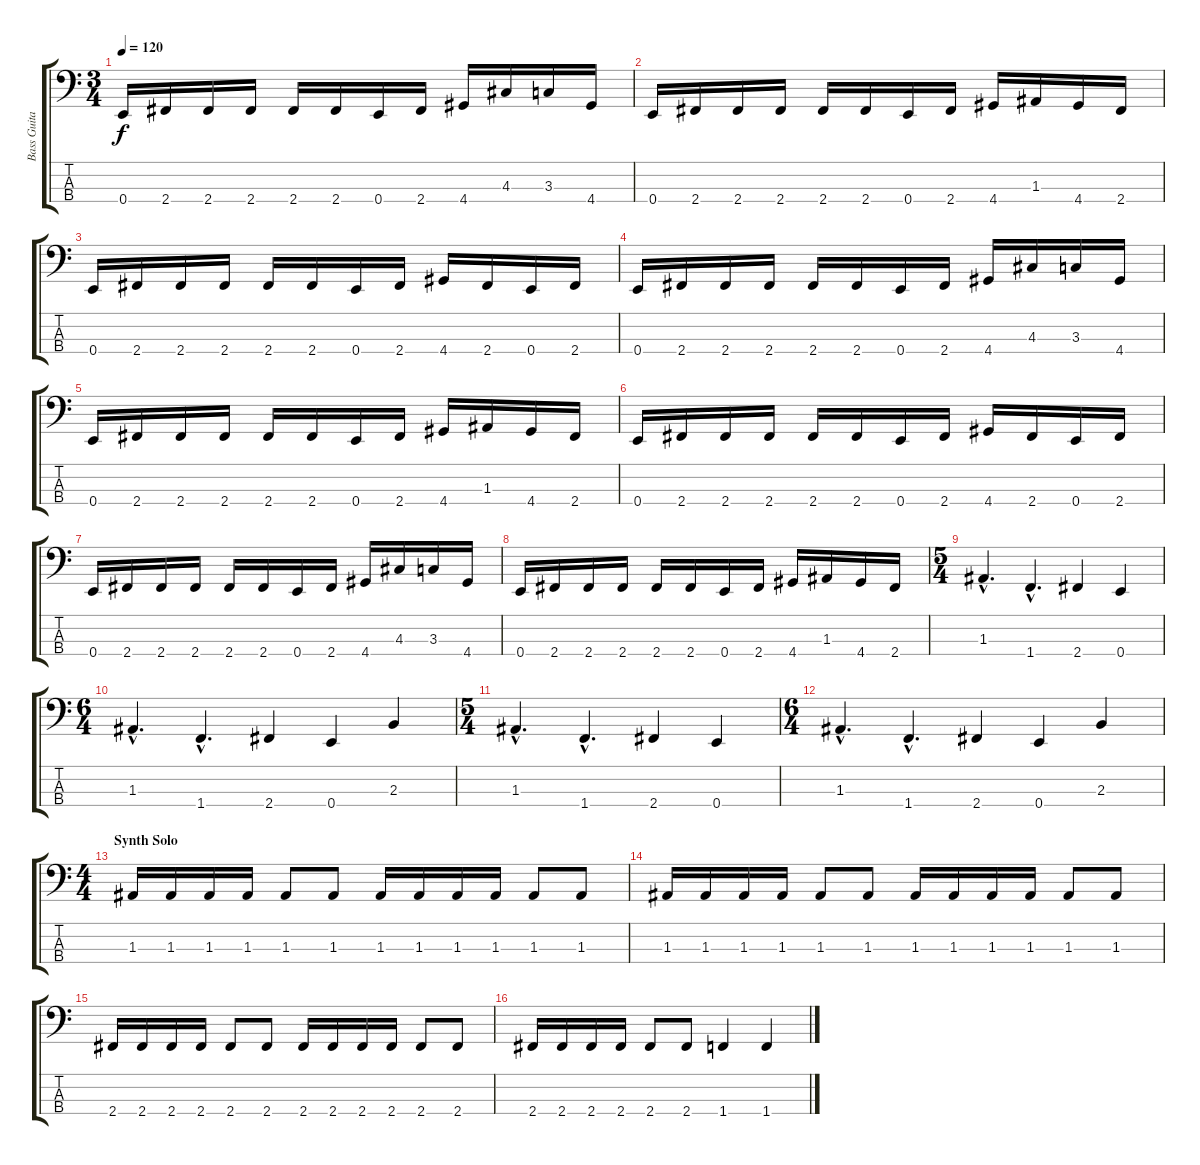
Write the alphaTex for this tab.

\track ("Bass Guitar" "Bass Guita") {instrument electricbassfinger}
\staff {score tabs}
\tuning (G2 D2 A1 E1) {hide}
\ts (3 4)
\tempo 120
\clef f4
\ks c
0.4.16{dy f} 2.4.16 2.4.16 2.4.16 2.4.16 2.4.16 0.4.16 2.4.16 4.4.16 4.3.16 3.3.16 4.4.16 |
0.4.16 2.4.16 2.4.16 2.4.16 2.4.16 2.4.16 0.4.16 2.4.16 4.4.16 1.3.16 4.4.16 2.4.16 |
0.4.16 2.4.16 2.4.16 2.4.16 2.4.16 2.4.16 0.4.16 2.4.16 4.4.16 2.4.16 0.4.16 2.4.16 |
0.4.16 2.4.16 2.4.16 2.4.16 2.4.16 2.4.16 0.4.16 2.4.16 4.4.16 4.3.16 3.3.16 4.4.16 |
0.4.16 2.4.16 2.4.16 2.4.16 2.4.16 2.4.16 0.4.16 2.4.16 4.4.16 1.3.16 4.4.16 2.4.16 |
0.4.16 2.4.16 2.4.16 2.4.16 2.4.16 2.4.16 0.4.16 2.4.16 4.4.16 2.4.16 0.4.16 2.4.16 |
0.4.16 2.4.16 2.4.16 2.4.16 2.4.16 2.4.16 0.4.16 2.4.16 4.4.16 4.3.16 3.3.16 4.4.16 |
0.4.16 2.4.16 2.4.16 2.4.16 2.4.16 2.4.16 0.4.16 2.4.16 4.4.16 1.3.16 4.4.16 2.4.16 |
\ts (5 4)
1.3{hac}.4{d} 1.4{hac}.4{d} 2.4.4 0.4.4 |
\ts (6 4)
1.3{hac}.4{d} 1.4{hac}.4{d} 2.4.4 0.4.4 2.3.4 |
\ts (5 4)
1.3{hac}.4{d} 1.4{hac}.4{d} 2.4.4 0.4.4 |
\ts (6 4)
1.3{hac}.4{d} 1.4{hac}.4{d} 2.4.4 0.4.4 2.3.4 |
\ts (4 4)
\section ("" "Synth Solo")
1.3.16 1.3.16 1.3.16 1.3.16 1.3.8 1.3.8 1.3.16 1.3.16 1.3.16 1.3.16 1.3.8 1.3.8 |
1.3.16 1.3.16 1.3.16 1.3.16 1.3.8 1.3.8 1.3.16 1.3.16 1.3.16 1.3.16 1.3.8 1.3.8 |
2.4.16 2.4.16 2.4.16 2.4.16 2.4.8 2.4.8 2.4.16 2.4.16 2.4.16 2.4.16 2.4.8 2.4.8 |
2.4.16 2.4.16 2.4.16 2.4.16 2.4.8 2.4.8 1.4.4 1.4.4
